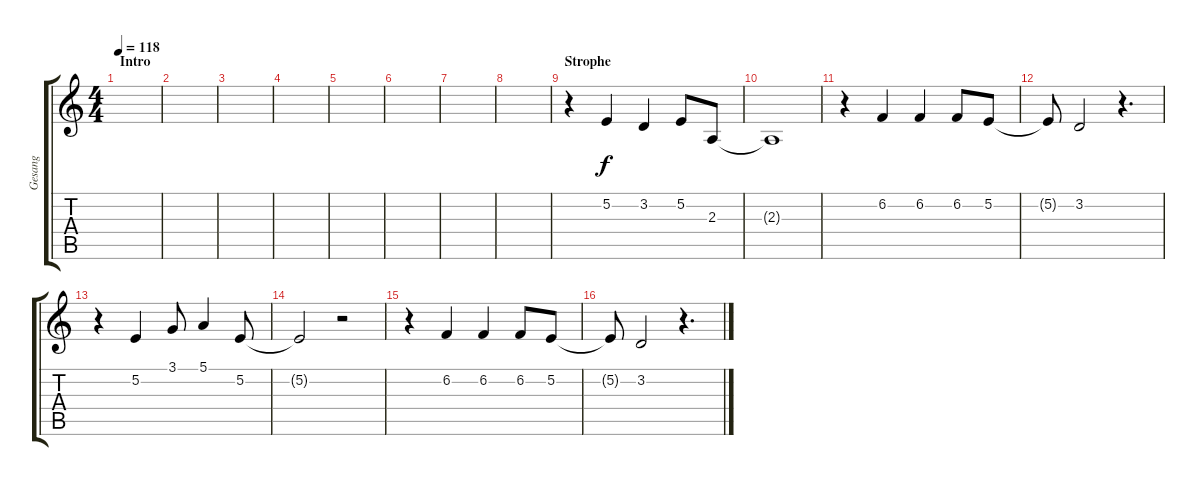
\track ("Gesang" "Gesang") {instrument altosax}
\staff {score tabs}
\tuning (E4 B3 G3 D3 A2 E2) {hide}
\ts (4 4)
\section ("" "Intro")
\tempo 118
\clef g2
\ks c
|
|
|
|
|
|
|
|
\section ("" "Strophe")
r.4 5.2.4 3.2.4 5.2.8 2.3.8 |
2.3{t}.1 |
r.4 6.2.4 6.2.4 6.2.8 5.2.8 |
5.2{t}.8 3.2.2 r.4{d} |
r.4 5.2.4 3.1.8 5.1.4 5.2.8 |
5.2{t}.2 r.2 |
r.4 6.2.4 6.2.4 6.2.8 5.2.8 |
5.2{t}.8 3.2.2 r.4{d}
